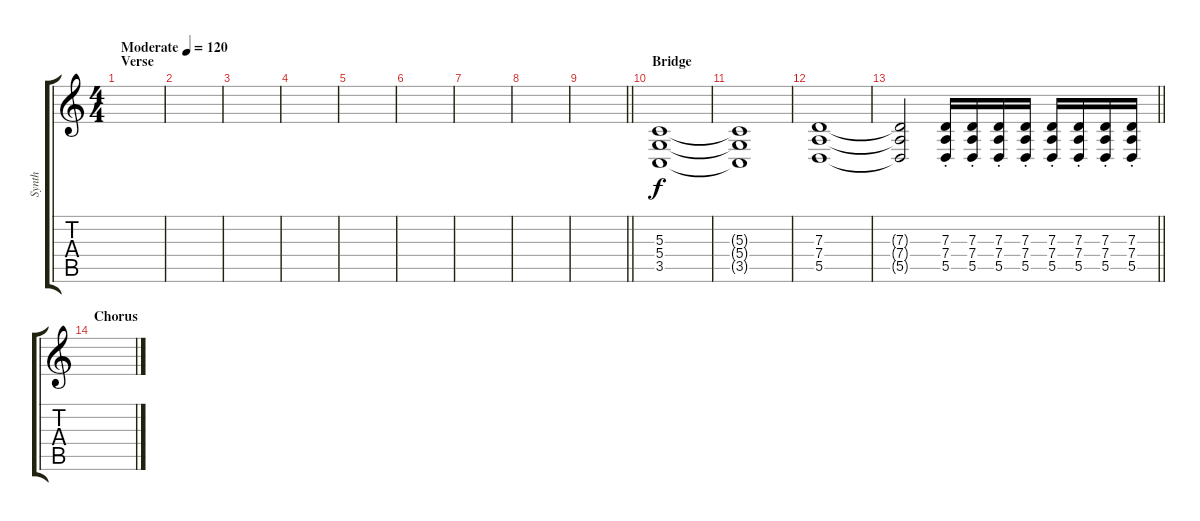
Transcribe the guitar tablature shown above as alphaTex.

\track ("Synth" "Synth") {instrument lead8bassandlead}
\staff {score tabs}
\tuning (E4 B3 G3 D3 A2 E2) {hide}
\ts (4 4)
\section ("" "Verse")
\tempo (120 "Moderate")
\clef g2
\ks c
|
|
|
|
|
|
|
|
\barLineRight lightlight
|
\section ("" "Bridge")
(5.3 5.4 3.5).1{volume 8} |
(5.3{t} 5.4{t} 3.5{t}).1 |
(7.3 7.4 5.5).1 |
\barLineRight lightlight
(7.3{t} 7.4{t} 5.5{t}).2 (7.3{st} 7.4{st} 5.5{st}).16 (7.3{st} 7.4{st} 5.5{st}).16 (7.3{st} 7.4{st} 5.5{st}).16 (7.3{st} 7.4{st} 5.5{st}).16 (7.3{st} 7.4{st} 5.5{st}).16 (7.3{st} 7.4{st} 5.5{st}).16 (7.3{st} 7.4{st} 5.5{st}).16 (7.3{st} 7.4{st} 5.5{st}).16 |
\section ("" "Chorus")
